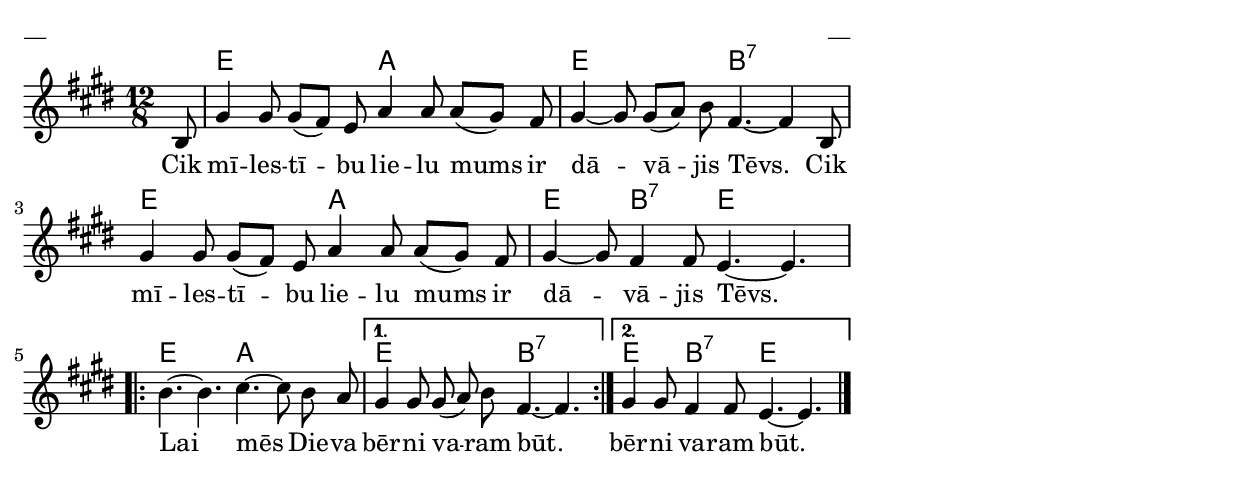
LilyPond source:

\version "2.13.18"

\paper {
line-width = 14\cm
left-margin = 0.4\cm
between-system-padding = 0.1\cm
between-system-space = 0.1\cm
}

\layout {
indent = #0
ragged-last = ##f
}

chordsA = \chordmode {
s8 e2. a e b:7 e a e4. b:7 e2. e a e b:7 e4. b:7 e2.
}

voiceA = \relative c' {
\clef "treble"
\key e \major
\time 12/8
\partial 8

b8 | gis'4 gis8 gis ([fis]) e a4 a8 a ([gis]) fis | gis4~ gis8 gis ([a]) b fis4.~ fis4 b,8 |
gis'4 gis8 gis ([fis]) e a4 a8 a ([gis]) fis | gis4~ gis8 fis4 fis8 e4.~ e |

\repeat volta 2 {
b'4.~ b cis~ cis8  b a }
\alternative {
  {gis4 gis8 gis (a) b fis4.~ fis }
  {gis4 gis8 fis4 fis8 e4.~ e \bar"|."}
}
}

lyricA = \lyricmode {
Cik mī -- les -- tī -- bu lie -- lu mums ir dā -- vā -- jis Tēvs.
Cik mī -- les -- tī -- bu lie -- lu mums ir dā -- vā -- jis Tēvs.
Lai mēs Die -- va bēr -- ni va -- ram būt. bēr -- ni va -- ram būt.
}


fullScore = <<
\new ChordNames { \chordsA }
\new Staff {
<<
\new Voice = "voiceA" { \oneVoice \autoBeamOff \voiceA }
\lyricsto "voiceA" \new Lyrics \lyricA
>>
}
>>


\score {
\fullScore
\header { piece = "__" opus = "__" }
}
\markup { \with-color #(x11-color 'white) \sans \smaller "aaa" }
\score {
\unfoldRepeats
\fullScore
\midi {
\context { \Staff \remove "Staff_performer" }
\context { \Voice \consists "Staff_performer" }
}
}


